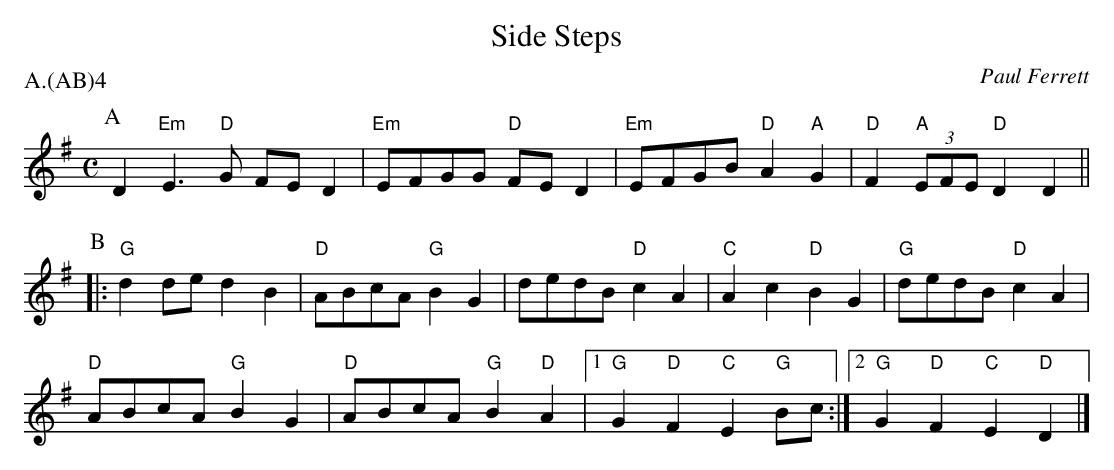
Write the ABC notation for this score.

X:1
T: Side Steps
C: Paul Ferrett
P: A.(AB)4
M: C
K:G
L: 1/8
P: A
D2 \
"Em" E2>"D"G2 FE D2 | "Em" EFGG "D" FE D2 | "Em" EFGB "D" A2 "A" G2 |\
"D" F2 "A" (3EFE "D" D2 D2 ||
P: B
|: "G" d2 de d2 B2 | "D" ABcA "G" B2 G2 | dedB "D" c2 A2 |\
"C" A2 c2 "D" B2 G2 | "G" dedB "D" c2 A2 |
"D" ABcA "G" B2 G2 | "D" ABcA "G" B2 "D" A2 |\
[1 "G" G2 "D" F2 "C" E2 "G" Bc :|\
[2 "G" G2 "D" F2 "C" E2 "D" D2 |]
